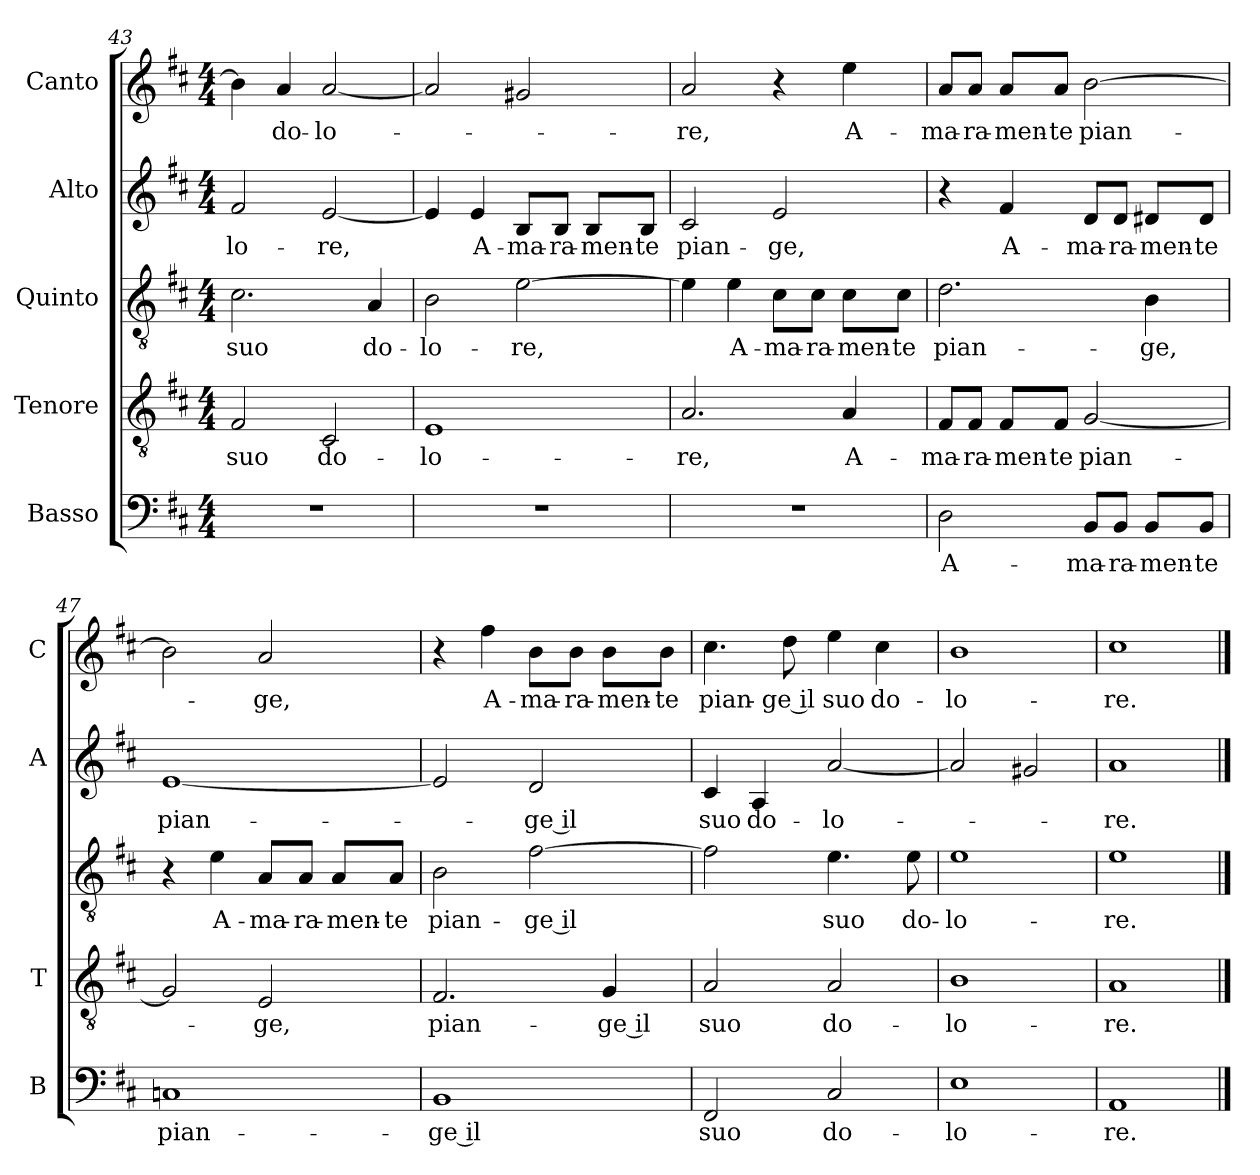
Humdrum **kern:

**kern	**text	**kern	**text	**kern	**text	**kern	**text	**kern	**text
*part5	*part5	*part4	*part4	*part3	*part3	*part2	*part2	*part1	*part1
*staff5	*staff5	*staff4	*staff4	*staff3	*staff3	*staff2	*staff2	*staff1	*staff1
*I"Basso	*	*I"Tenore	*	*I"Quinto	*	*I"Alto	*	*I"Canto	*
*I'B	*	*I'T	*	*	*	*I'A	*	*I'C	*
*clefF4	*	*clefGv2	*	*clefGv2	*	*clefG2	*	*clefG2	*
*k[f#c#]	*	*k[f#c#]	*	*k[f#c#]	*	*k[f#c#]	*	*k[f#c#]	*
*D:	*	*D:	*	*D:	*	*D:	*	*D:	*
*M4/4	*	*M4/4	*	*M4/4	*	*M4/4	*	*M4/4	*
=43	=43	=43	=43	=43	=43	=43	=43	=43	=43
!	!	!	!LO:LY:b	!	!LO:LY:b	!	!LO:LY:b	!	!
1r	.	2F#/	suo	2.c#\	suo	2f#/	-lo-	4b\]	.
!	!	!	!	!	!	!	!	!	!LO:LY:b
.	.	.	.	.	.	.	.	4a/	do-
!	!	!	!LO:LY:b	!	!	!	!LO:LY:b	!	!LO:LY:b
.	.	2C#/	do-	.	.	[2e/	-re,	[2a/	-lo-
!	!	!	!	!	!LO:LY:b	!	!	!	!
.	.	.	.	4A/	do-	.	.	.	.
=44	=44	=44	=44	=44	=44	=44	=44	=44	=44
!	!	!	!LO:LY:b	!	!LO:LY:b	!	!	!	!
1r	.	1E	-lo-	2B\	-lo-	4e/]	.	2a/]	.
!	!	!	!	!	!	!	!LO:LY:b	!	!
.	.	.	.	.	.	4e/	A-	.	.
!	!	!	!	!	!LO:LY:b	!	!LO:LY:b	!	!
.	.	.	.	[2e\	-re,	8B/L	-ma-	2g#X/	.
!	!	!	!	!	!	!	!LO:LY:b	!	!
.	.	.	.	.	.	8B/J	-ra-	.	.
!	!	!	!	!	!	!	!LO:LY:b	!	!
.	.	.	.	.	.	8B/L	-men-	.	.
!	!	!	!	!	!	!	!LO:LY:b	!	!
.	.	.	.	.	.	8B/J	-te	.	.
=45	=45	=45	=45	=45	=45	=45	=45	=45	=45
!	!	!	!LO:LY:b	!	!	!	!LO:LY:b	!	!LO:LY:b
1r	.	2.A/	-re,	4e\]	.	2c#/	pian-	2a/	-re,
!	!	!	!	!	!LO:LY:b	!	!	!	!
.	.	.	.	4e\	A-	.	.	.	.
!	!	!	!	!	!LO:LY:b	!	!LO:LY:b	!	!
.	.	.	.	8c#\L	-ma-	2e/	-ge,	4r	.
!	!	!	!	!	!LO:LY:b	!	!	!	!
.	.	.	.	8c#\J	-ra-	.	.	.	.
!	!	!	!LO:LY:b	!	!LO:LY:b	!	!	!	!LO:LY:b
.	.	4A/	A-	8c#\L	-men-	.	.	4ee\	A-
!	!	!	!	!	!LO:LY:b	!	!	!	!
.	.	.	.	8c#\J	-te	.	.	.	.
!!LO:LB:g=z
=46	=46	=46	=46	=46	=46	=46	=46	=46	=46
!	!LO:LY:b	!	!LO:LY:b	!	!LO:LY:b	!	!	!	!LO:LY:b
2D\	A-	8F#/L	-ma-	2.d\	pian-	4r	.	8a/L	-ma-
!	!	!	!LO:LY:b	!	!	!	!	!	!LO:LY:b
.	.	8F#/J	-ra-	.	.	.	.	8a/J	-ra-
!	!	!	!LO:LY:b	!	!	!	!LO:LY:b	!	!LO:LY:b
.	.	8F#/L	-men-	.	.	4f#/	A-	8a/L	-men-
!	!	!	!LO:LY:b	!	!	!	!	!	!LO:LY:b
.	.	8F#/J	-te	.	.	.	.	8a/J	-te
!	!LO:LY:b	!	!LO:LY:b	!	!	!	!LO:LY:b	!	!LO:LY:b
8BB/L	-ma-	[2G/	pian-	.	.	8d/L	-ma-	[2b\	pian-
!	!LO:LY:b	!	!	!	!	!	!LO:LY:b	!	!
8BB/J	-ra-	.	.	.	.	8d/J	-ra-	.	.
!	!LO:LY:b	!	!	!	!LO:LY:b	!	!LO:LY:b	!	!
8BB/L	-men-	.	.	4B\	-ge,	8d#X/L	-men-	.	.
!	!LO:LY:b	!	!	!	!	!	!LO:LY:b	!	!
8BB/J	-te	.	.	.	.	8d#/J	-te	.	.
=47	=47	=47	=47	=47	=47	=47	=47	=47	=47
!	!LO:LY:b	!	!	!	!	!	!LO:LY:b	!	!
1Cn	pian-	2G/]	.	4r	.	[1e	pian-	2b\]	.
!	!	!	!	!	!LO:LY:b	!	!	!	!
.	.	.	.	4e\	A-	.	.	.	.
!	!	!	!LO:LY:b	!	!LO:LY:b	!	!	!	!LO:LY:b
.	.	2E/	-ge,	8A/L	-ma-	.	.	2a/	-ge,
!	!	!	!	!	!LO:LY:b	!	!	!	!
.	.	.	.	8A/J	-ra-	.	.	.	.
!	!	!	!	!	!LO:LY:b	!	!	!	!
.	.	.	.	8A/L	-men-	.	.	.	.
!	!	!	!	!	!LO:LY:b	!	!	!	!
.	.	.	.	8A/J	-te	.	.	.	.
=48	=48	=48	=48	=48	=48	=48	=48	=48	=48
!	!LO:LY:b	!	!LO:LY:b	!	!LO:LY:b	!	!	!	!
1BB	-ge il	2.F#/	pian-	2B\	pian-	2e/]	.	4r	.
!	!	!	!	!	!	!	!	!	!LO:LY:b
.	.	.	.	.	.	.	.	4ff#\	A-
!	!	!	!	!	!LO:LY:b	!	!LO:LY:b	!	!LO:LY:b
.	.	.	.	[2f#\	-ge il	2d/	-ge il	8b\L	-ma-
!	!	!	!	!	!	!	!	!	!LO:LY:b
.	.	.	.	.	.	.	.	8b\J	-ra-
!	!	!	!LO:LY:b	!	!	!	!	!	!LO:LY:b
.	.	4G/	-ge il	.	.	.	.	8b\L	-men-
!	!	!	!	!	!	!	!	!	!LO:LY:b
.	.	.	.	.	.	.	.	8b\J	-te
=49	=49	=49	=49	=49	=49	=49	=49	=49	=49
!	!LO:LY:b	!	!LO:LY:b	!	!	!	!LO:LY:b	!	!LO:LY:b
2FF#/	suo	2A/	suo	2f#\]	.	4c#/	suo	4.cc#\	pian-
!	!	!	!	!	!	!	!LO:LY:b	!	!
.	.	.	.	.	.	4A/	do-	.	.
!	!	!	!	!	!	!	!	!	!LO:LY:b
.	.	.	.	.	.	.	.	8dd\	-ge il
!	!LO:LY:b	!	!LO:LY:b	!	!LO:LY:b	!	!LO:LY:b	!	!LO:LY:b
2C#/	do-	2A/	do-	4.e\	suo	[2a/	-lo-	4ee\	suo
!	!	!	!	!	!	!	!	!	!LO:LY:b
.	.	.	.	.	.	.	.	4cc#\	do-
!	!	!	!	!	!LO:LY:b	!	!	!	!
.	.	.	.	8e\	do-	.	.	.	.
=50	=50	=50	=50	=50	=50	=50	=50	=50	=50
!	!LO:LY:b	!	!LO:LY:b	!	!LO:LY:b	!	!	!	!LO:LY:b
1E	-lo-	1B	-lo-	1e	-lo-	2a/]	.	1b	-lo-
.	.	.	.	.	.	2g#X/	.	.	.
=51	=51	=51	=51	=51	=51	=51	=51	=51	=51
!	!LO:LY:b	!	!LO:LY:b	!	!LO:LY:b	!	!LO:LY:b	!	!LO:LY:b
1AA	-re.	1A	-re.	1e	-re.	1a	-re.	1cc#	-re.
==	==	==	==	==	==	==	==	==	==
*-	*-	*-	*-	*-	*-	*-	*-	*-	*-
